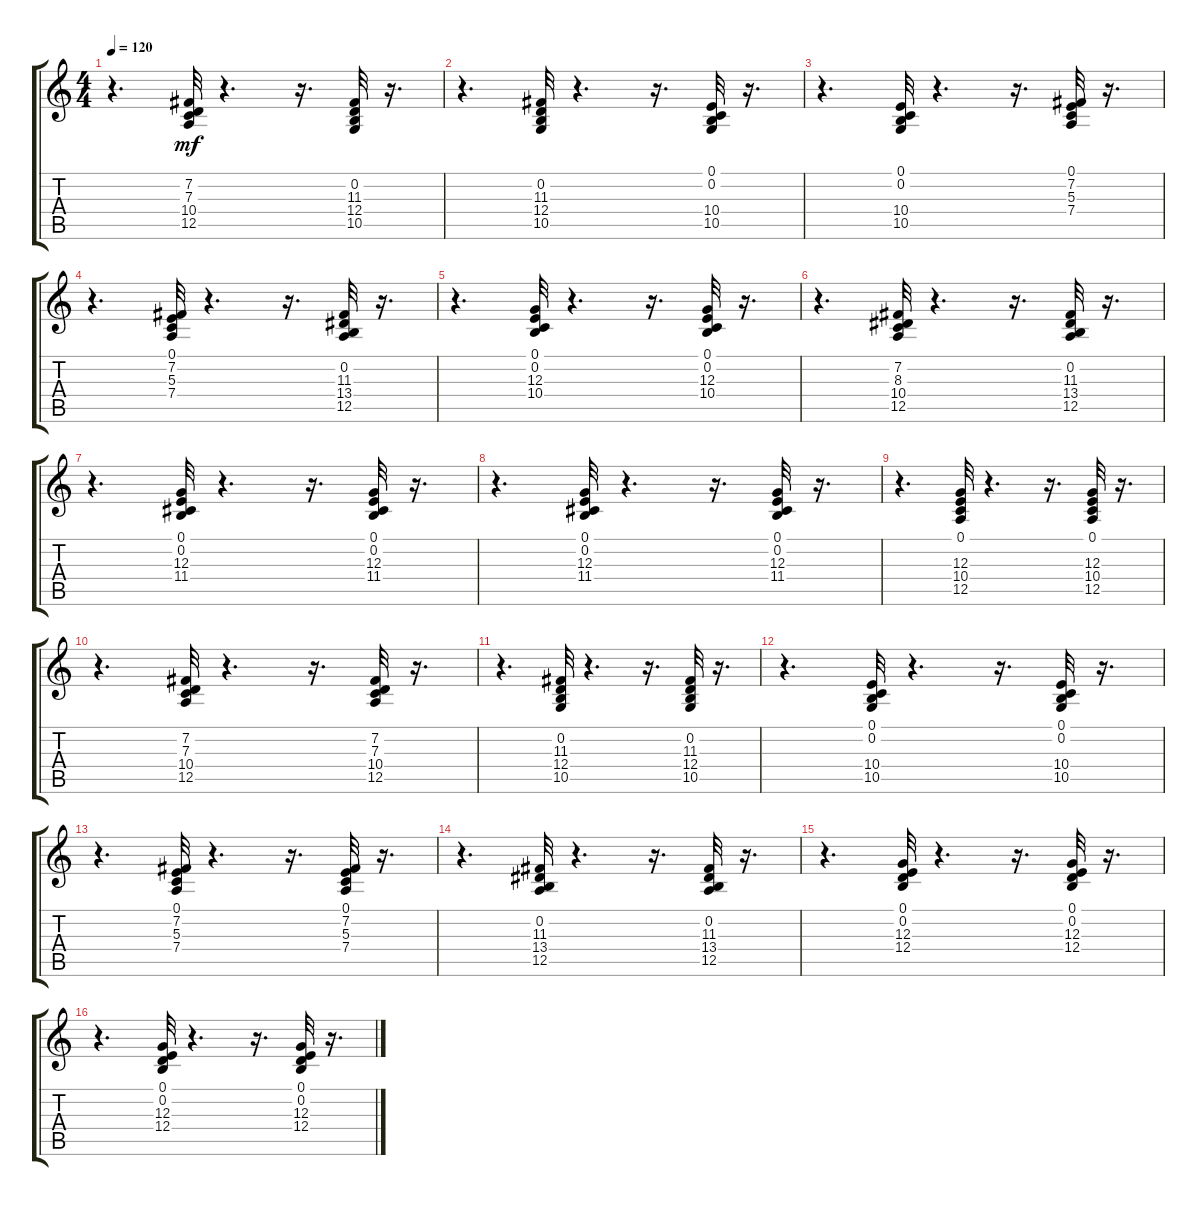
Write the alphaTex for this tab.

\track "" {instrument electricpiano1}
\staff {score tabs}
\tuning (E4 B3 G3 D3 A2 E2) {hide}
\ts (4 4)
\tempo 120
\clef g2
\ks c
r.4{d dy mf} (7.2 7.3 10.4 12.5).32 r.4{d} r.16{d} (0.2 11.3 12.4 10.5).32 r.16{d} |
r.4{d} (0.2 11.3 12.4 10.5).32 r.4{d} r.16{d} (0.1 0.2 10.4 10.5).32 r.16{d} |
r.4{d} (0.1 0.2 10.4 10.5).32 r.4{d} r.16{d} (0.1 7.2 5.3 7.4).32 r.16{d} |
r.4{d} (0.1 7.2 5.3 7.4).32 r.4{d} r.16{d} (0.2 11.3 13.4 12.5).32 r.16{d} |
r.4{d} (0.1 0.2 12.3 10.4).32 r.4{d} r.16{d} (0.1 0.2 12.3 10.4).32 r.16{d} |
r.4{d} (7.2 8.3 10.4 12.5).32 r.4{d} r.16{d} (0.2 11.3 13.4 12.5).32 r.16{d} |
r.4{d} (0.1 0.2 12.3 11.4).32 r.4{d} r.16{d} (0.1 0.2 12.3 11.4).32 r.16{d} |
r.4{d} (0.1 0.2 12.3 11.4).32 r.4{d} r.16{d} (0.1 0.2 12.3 11.4).32 r.16{d} |
r.4{d} (0.1 12.3 10.4 12.5).32 r.4{d} r.16{d} (0.1 12.3 10.4 12.5).32 r.16{d} |
r.4{d} (7.2 7.3 10.4 12.5).32 r.4{d} r.16{d} (7.2 7.3 10.4 12.5).32 r.16{d} |
r.4{d} (0.2 11.3 12.4 10.5).32 r.4{d} r.16{d} (0.2 11.3 12.4 10.5).32 r.16{d} |
r.4{d} (0.1 0.2 10.4 10.5).32 r.4{d} r.16{d} (0.1 0.2 10.4 10.5).32 r.16{d} |
r.4{d} (0.1 7.2 5.3 7.4).32 r.4{d} r.16{d} (0.1 7.2 5.3 7.4).32 r.16{d} |
r.4{d} (0.2 11.3 13.4 12.5).32 r.4{d} r.16{d} (0.2 11.3 13.4 12.5).32 r.16{d} |
r.4{d} (0.1 0.2 12.3 12.4).32 r.4{d} r.16{d} (0.1 0.2 12.3 12.4).32 r.16{d} |
r.4{d} (0.1 0.2 12.3 12.4).32 r.4{d} r.16{d} (0.1 0.2 12.3 12.4).32 r.16{d}
